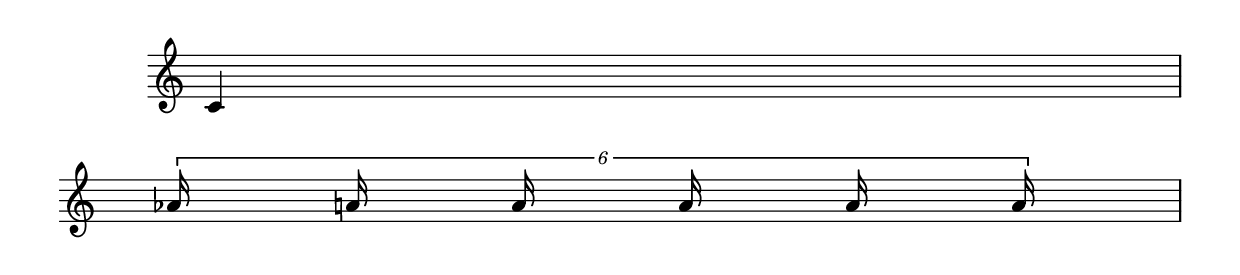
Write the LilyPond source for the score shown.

#(ly:set-option 'midi-extension "mid")
\version "2.12.3"
\include "english.ly"
\header{


}
%{

%}
melody = {
\once \override Staff.TimeSignature #'stencil = ##f
\clef treble
\key c \major
\autoBeamOn
\cadenzaOn


 c'4 \bar "|"  \break
\grace s64 \times 4/6{ af'16 a'16 a'16 a'16 a'16 a'16 }  \bar "|"  \break

}


text = \lyricmode {
       
}

\score{

<<
\new Voice = "one" {
\melody
}
\new Lyrics \lyricsto "one" \text
>>
\layout {
\context {
\Score
\remove "Bar_number_engraver"
}
}
\midi {
\context {
\Score
tempoWholesPerMinute = #(ly:make-moment 200 4)
}
}
}